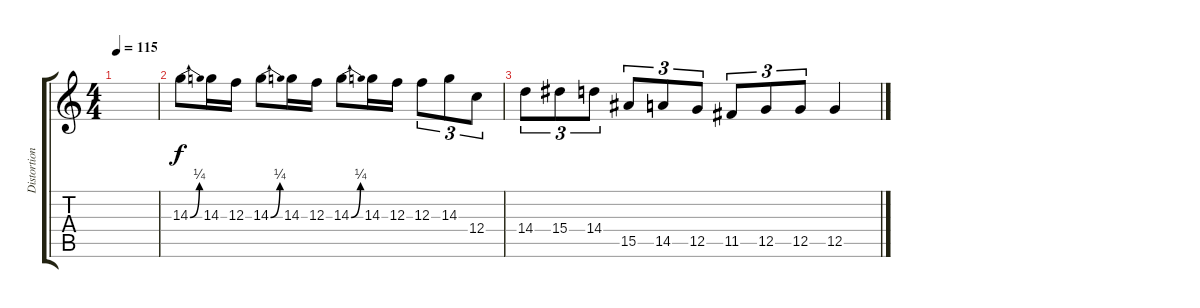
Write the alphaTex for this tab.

\track ("Distortion Guitar" "Distortion") {instrument distortionguitar}
\staff {score tabs}
\tuning (D4 A3 F3 C3 G2 C2) {hide}
\ts (4 4)
\tempo 115
\clef g2
\ks c
|
14.3{be (bend 0 0 60 1)}.8 14.3.16 12.3.16 14.3{be (bend 0 0 60 1)}.8 14.3.16 12.3.16 14.3{be (bend 0 0 60 1)}.8 14.3.16 12.3.16 12.3.8{tu (3 2)} 14.3.8{tu (3 2)} 12.4.8{tu (3 2)} |
14.4.8{tu (3 2)} 15.4.8{tu (3 2)} 14.4.8{tu (3 2)} 15.5.8{tu (3 2)} 14.5.8{tu (3 2)} 12.5.8{tu (3 2)} 11.5.8{tu (3 2)} 12.5.8{tu (3 2)} 12.5.8{tu (3 2)} 12.5.4
